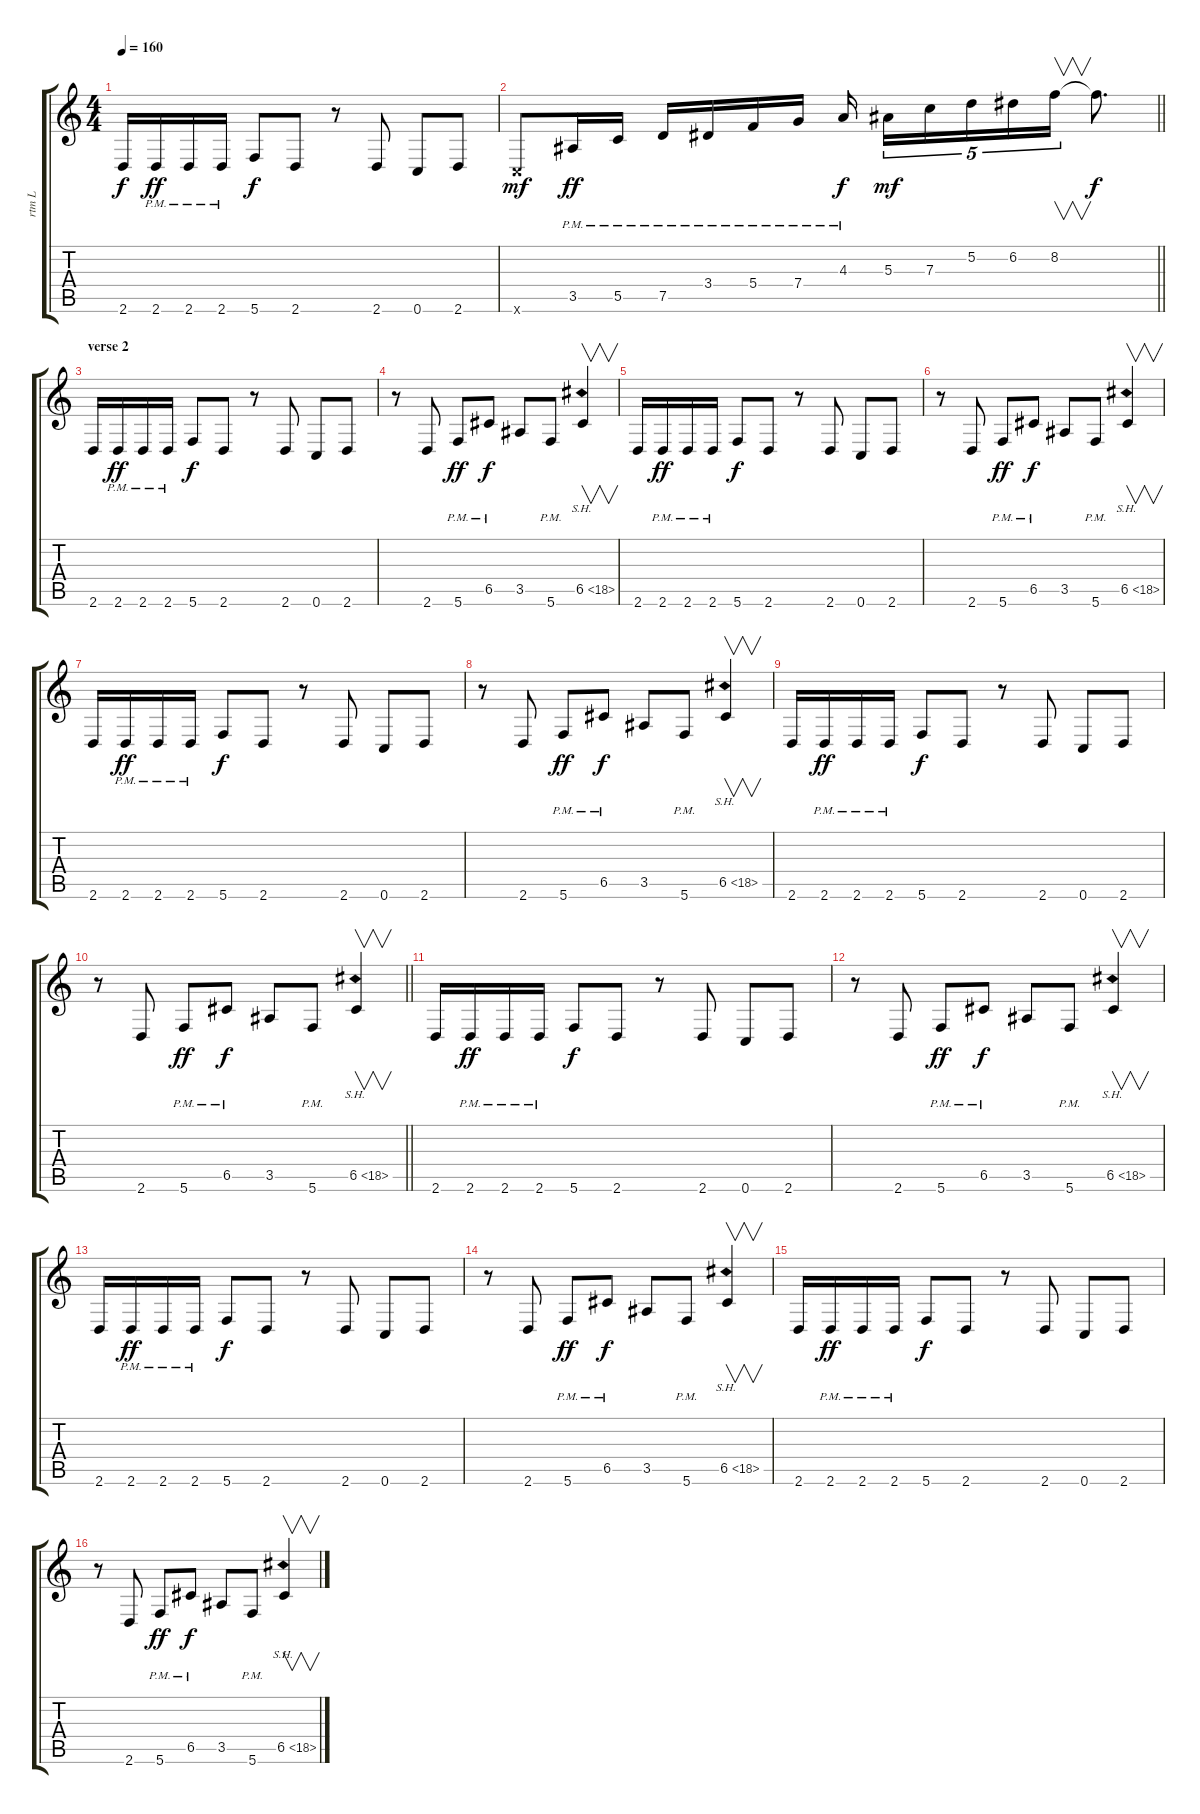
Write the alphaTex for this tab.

\track ("rtm L" "rtm L") {instrument overdrivenguitar}
\staff {score tabs}
\tuning (D4 A3 F3 C3 G2 C2) {hide}
\ts (4 4)
\tempo 160
\clef g2
\ks c
2.6.16{dy f} 2.6{pm}.16{dy ff} 2.6{pm}.16 2.6{pm}.16 5.6.8{dy f} 2.6.8 r.8 2.6.8 0.6.8 2.6.8 |
\barLineRight lightlight
0.6{x}.8{dy mf} 3.5{pm}.16{dy ff} 5.5{pm}.16 7.5{pm}.16 3.4{pm}.16 5.4{pm}.16 7.4{pm}.16 4.3{pm}.16{dy f beam splitsecondary} 5.3.16{tu (5 4) dy mf} 7.3.16{tu (5 4)} 5.2.16{tu (5 4)} 6.2.16{tu (5 4)} 8.2.16{v tu (5 4)} 8.2{t}.8{d dy f} |
\section ("" "verse 2")
2.6.16 2.6{pm}.16{dy ff} 2.6{pm}.16 2.6{pm}.16 5.6.8{dy f} 2.6.8 r.8 2.6.8 0.6.8 2.6.8 |
r.8 2.6.8 5.6{pm}.8{dy ff} 6.5{pm}.8{dy f} 3.5.8 5.6{pm}.8 6.5{sh 12}.4{v} |
2.6.16 2.6{pm}.16{dy ff} 2.6{pm}.16 2.6{pm}.16 5.6.8{dy f} 2.6.8 r.8 2.6.8 0.6.8 2.6.8 |
r.8 2.6.8 5.6{pm}.8{dy ff} 6.5{pm}.8{dy f} 3.5.8 5.6{pm}.8 6.5{sh 12}.4{v} |
2.6.16 2.6{pm}.16{dy ff} 2.6{pm}.16 2.6{pm}.16 5.6.8{dy f} 2.6.8 r.8 2.6.8 0.6.8 2.6.8 |
r.8 2.6.8 5.6{pm}.8{dy ff} 6.5{pm}.8{dy f} 3.5.8 5.6{pm}.8 6.5{sh 12}.4{v} |
2.6.16 2.6{pm}.16{dy ff} 2.6{pm}.16 2.6{pm}.16 5.6.8{dy f} 2.6.8 r.8 2.6.8 0.6.8 2.6.8 |
\barLineRight lightlight
r.8 2.6.8 5.6{pm}.8{dy ff} 6.5{pm}.8{dy f} 3.5.8 5.6{pm}.8 6.5{sh 12}.4{v} |
2.6.16 2.6{pm}.16{dy ff} 2.6{pm}.16 2.6{pm}.16 5.6.8{dy f} 2.6.8 r.8 2.6.8 0.6.8 2.6.8 |
r.8 2.6.8 5.6{pm}.8{dy ff} 6.5{pm}.8{dy f} 3.5.8 5.6{pm}.8 6.5{sh 12}.4{v} |
2.6.16 2.6{pm}.16{dy ff} 2.6{pm}.16 2.6{pm}.16 5.6.8{dy f} 2.6.8 r.8 2.6.8 0.6.8 2.6.8 |
r.8 2.6.8 5.6{pm}.8{dy ff} 6.5{pm}.8{dy f} 3.5.8 5.6{pm}.8 6.5{sh 12}.4{v} |
2.6.16 2.6{pm}.16{dy ff} 2.6{pm}.16 2.6{pm}.16 5.6.8{dy f} 2.6.8 r.8 2.6.8 0.6.8 2.6.8 |
r.8 2.6.8 5.6{pm}.8{dy ff} 6.5{pm}.8{dy f} 3.5.8 5.6{pm}.8 6.5{sh 12}.4{v}
